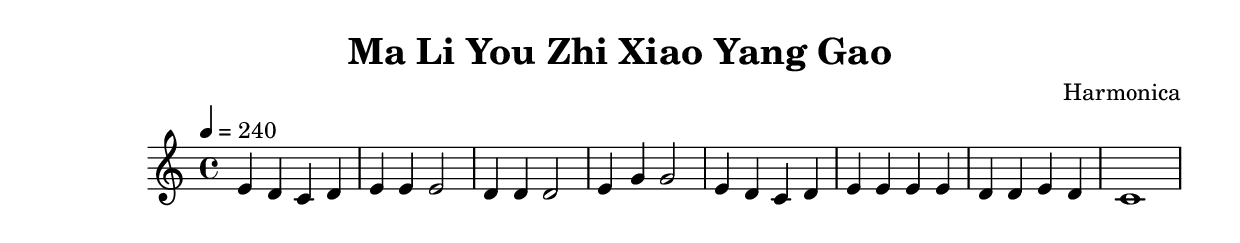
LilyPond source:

\version "2.22.0"

\header {
	title = "Ma Li You Zhi Xiao Yang Gao"
	composer = "Harmonica"
}

\score{
{
\tempo 4 = 240

e' d' c' d'
e' e' e'2
d'4 d' d'2
e'4 g' g'2

e'4 d' c' d'
e' e' e' e'
d' d' e' d'
c'1

}

\layout {}
\midi {}
}
